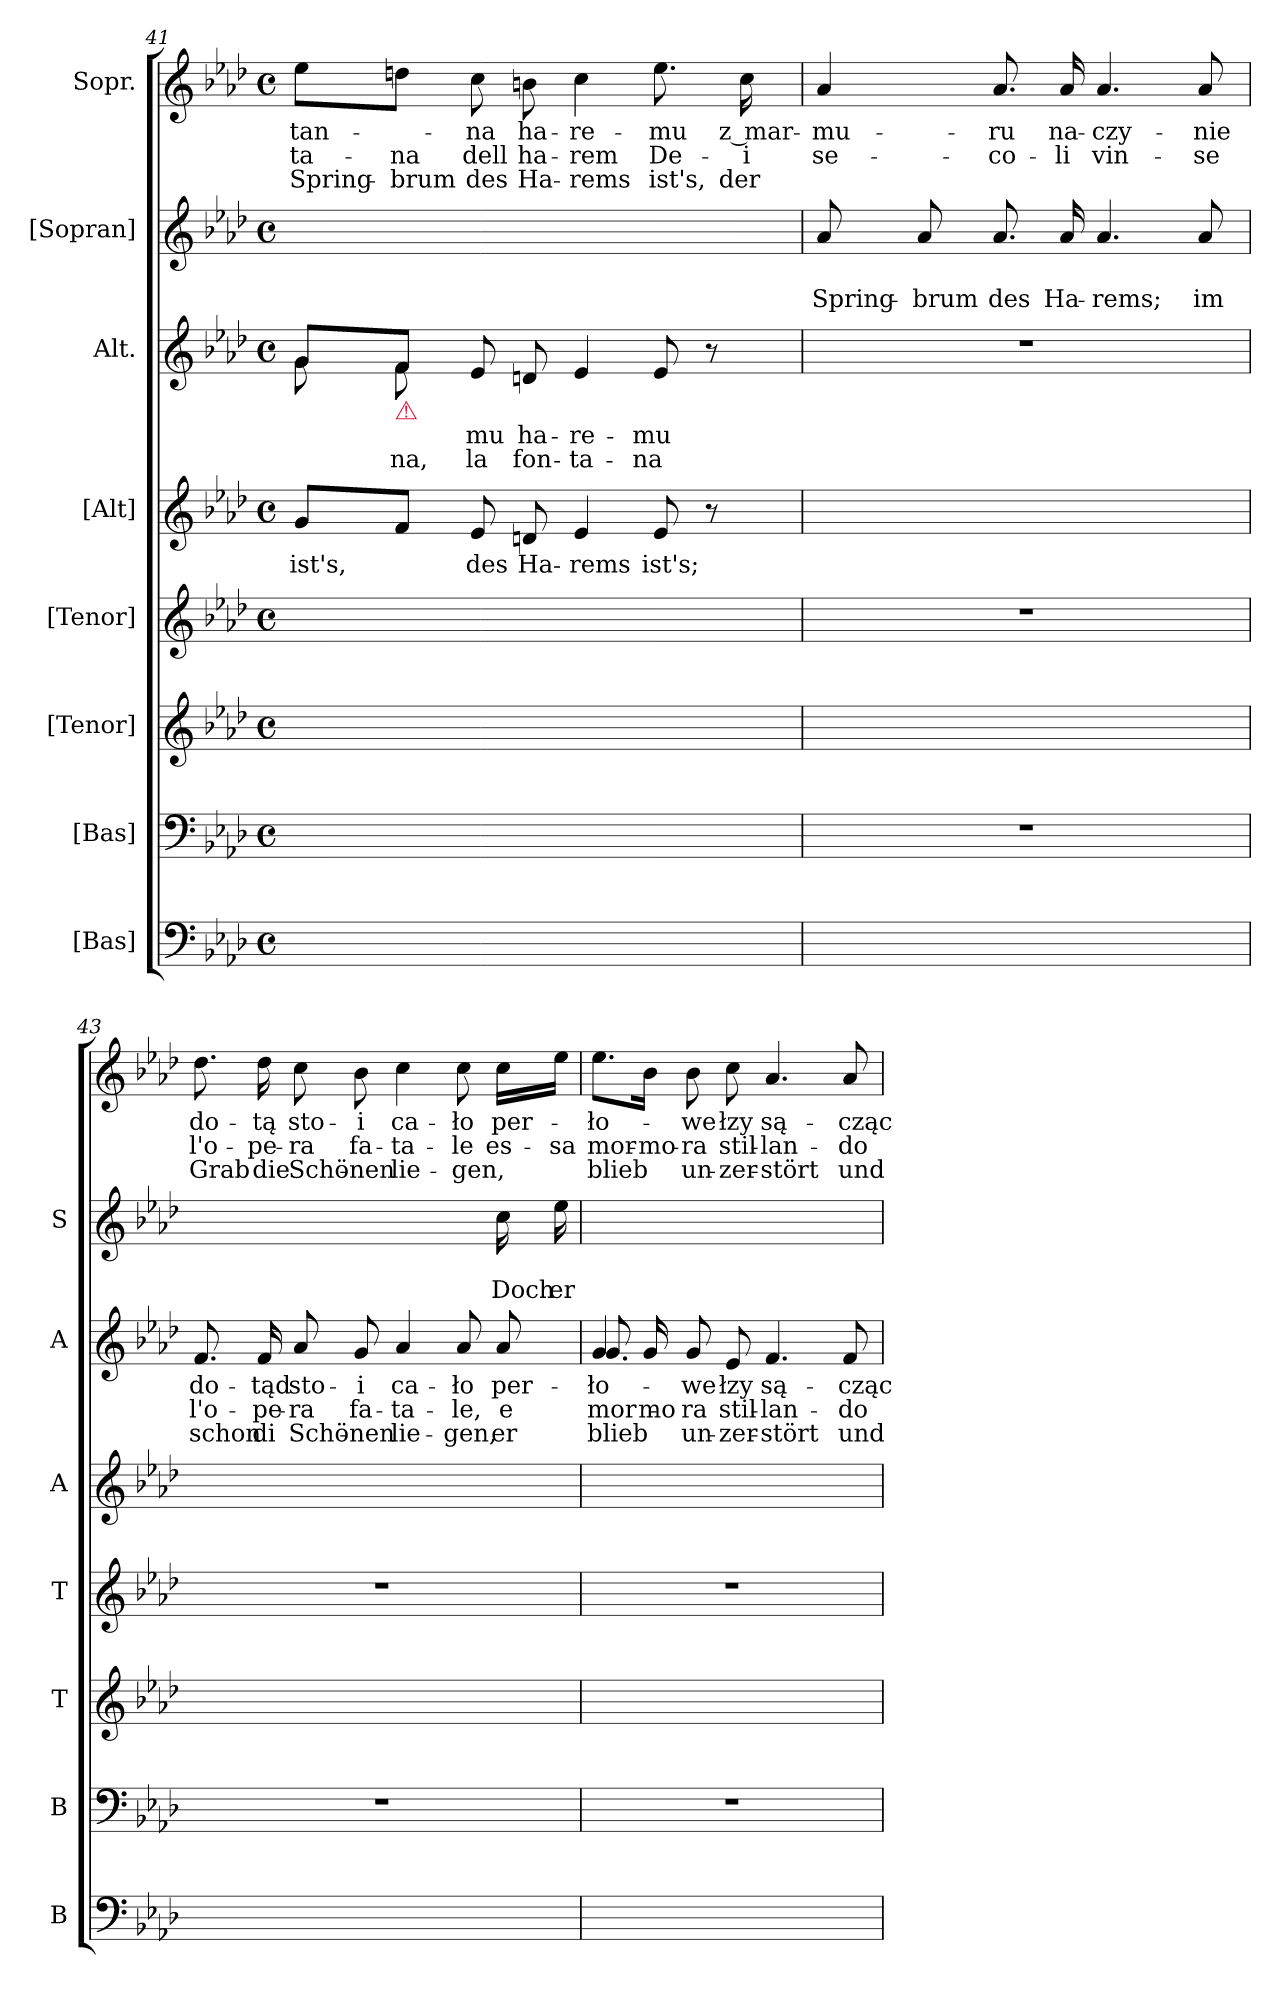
**kern	**kern	**kern	**kern	**kern	**text	**kern	**text	**text	**text	**kern	**text	**text	**kern	**text	**text	**text
*part8	*part7	*part6	*part5	*part4	*part4	*part3	*part3	*part3	*part3	*part2	*part2	*part2	*part1	*part1	*part1	*part1
*staff8	*staff7	*staff6	*staff5	*staff4	*staff4	*staff3	*staff3	*staff3	*staff3	*staff2	*staff2	*staff2	*staff1	*staff1	*staff1	*staff1
*I"[Bas]	*I"[Bas]	*I"[Tenor]	*I"[Tenor]	*I"[Alt]	*	*I"Alt.	*	*	*	*I"[Sopran]	*	*	*I"Sopr.	*	*	*
*I'B	*I'B	*I'T	*I'T	*I'A	*	*I'A	*	*	*	*I'S	*	*	*	*	*	*
*clefF4	*clefF4	*clefG2	*clefG2	*clefG2	*	*clefG2	*	*	*	*clefG2	*	*	*clefG2	*	*	*
*	*	*ITrd8c12	*ITrd8c12	*	*	*	*	*	*	*	*	*	*	*	*	*
*k[b-e-a-d-]	*k[b-e-a-d-]	*k[b-e-a-d-]	*k[b-e-a-d-]	*k[b-e-a-d-]	*	*k[b-e-a-d-]	*	*	*	*k[b-e-a-d-]	*	*	*k[b-e-a-d-]	*	*	*
*f:	*f:	*f:	*f:	*f:	*	*f:	*	*	*	*f:	*	*	*f:	*	*	*
*M4/4	*M4/4	*M4/4	*M4/4	*M4/4	*	*M4/4	*	*	*	*M4/4	*	*	*M4/4	*	*	*
*met(c)	*met(c)	*met(c)	*met(c)	*met(c)	*	*met(c)	*	*	*	*met(c)	*	*	*met(c)	*	*	*
=41	=41	=41	=41	=41	=41	=41	=41	=41	=41	=41	=41	=41	=41	=41	=41	=41
!	!	!	!	!	!	!LO:TX:b:color=crimson:t=⚠	!	!	!	!	!	!	!	!	!	!
!	!	!	!	!	!LO:LY:color=darkblue	!	!	!	!	!	!	!	!	!	!LO:LY:color=red	!LO:LY:color=darkblue
*	*	*	*	*	*	*^	*	*	*	*	*	*	*	*	*	*
1ryy	1ryy	1ryy	1ryy	8g/L	ist's,	8g/L	8g\	.	.	.	1ryy	.	.	8ee-\L	-tan-	ta-	Spring-
!	!	!	!	!	!	!LO:TX:b:color=crimson:t=⚠	!	!	!	!	!	!	!	!	!	!	!
!	!	!	!	!	!	!	!	!	!LO:LY:color=red	!	!	!	!	!	!	!LO:LY:color=red	!LO:LY:color=darkblue
.	.	.	.	8f/J	.	8f/J	8f\	.	-na,	.	.	.	.	8ddn\J	.	na	-brum
!	!	!	!	!	!LO:LY:color=darkblue	!	!	!	!LO:LY:color=red	!	!	!	!	!	!	!LO:LY:color=red	!LO:LY:color=darkblue
.	.	.	.	8e-/	des	8e-/	4ryy	-mu	la	.	.	.	.	8cc\	-na	dell	des
!	!	!	!	!	!LO:LY:color=darkblue	!	!	!	!LO:LY:color=red	!	!	!	!	!	!	!LO:LY:color=red	!LO:LY:color=darkblue
.	.	.	.	8dn/	Ha-	8dn/	.	ha-	fon-	.	.	.	.	8bn\	ha-	ha-	Ha-
!	!	!	!	!	!LO:LY:color=darkblue	!	!	!	!LO:LY:color=red	!	!	!	!	!	!	!LO:LY:color=red	!LO:LY:color=darkblue
.	.	.	.	4e-/	-rems	4e-/	2ryy	-re-	-ta-	.	.	.	.	4cc\	-re-	-rem	-rems
!	!	!	!	!	!LO:LY:color=darkblue	!	!	!	!LO:LY:color=red	!	!	!	!	!	!	!LO:LY:color=red	!LO:LY:color=darkblue
.	.	.	.	8e-/	ist's;	8e-/	.	-mu	-na	.	.	.	.	8.ee-\	-mu	De-	ist's,
.	.	.	.	8r	.	8r	.	.	.	.	.	.	.	.	.	.	.
!	!	!	!	!	!	!	!	!	!	!	!	!	!	!	!	!LO:LY:color=red	!LO:LY:color=darkblue
.	.	.	.	.	.	.	.	.	.	.	.	.	.	16cc\	z mar-	-i	der
*	*	*	*	*	*	*v	*v	*	*	*	*	*	*	*	*	*	*
=42	=42	=42	=42	=42	=42	=42	=42	=42	=42	=42	=42	=42	=42	=42	=42	=42
!	!	!	!	!	!	!	!	!	!	!	!	!LO:LY:color=darkblue	!	!	!LO:LY:color=red	!
1ryy	1r	1ryy	1r	1ryy	.	1r	.	.	.	8a-/	.	Spring-	4a-/	-mu-	se-	.
!	!	!	!	!	!	!	!	!	!	!	!	!LO:LY:color=darkblue	!	!	!	!
.	.	.	.	.	.	.	.	.	.	8a-/	.	-brum	.	.	.	.
!	!	!	!	!	!	!	!	!	!	!	!	!LO:LY:color=darkblue	!	!	!LO:LY:color=red	!
.	.	.	.	.	.	.	.	.	.	8.a-/	.	des	8.a-/	-ru	-co-	.
!	!	!	!	!	!	!	!	!	!	!	!	!LO:LY:color=darkblue	!	!	!LO:LY:color=red	!
.	.	.	.	.	.	.	.	.	.	16a-/	.	Ha-	16a-/	na-	-li	.
!	!	!	!	!	!	!	!	!	!	!	!	!LO:LY:color=darkblue	!	!	!LO:LY:color=red	!
.	.	.	.	.	.	.	.	.	.	4.a-/	.	-rems;	4.a-/	-czy-	vin-	.
!	!	!	!	!	!	!	!	!	!	!	!	!LO:LY:color=darkblue	!	!	!LO:LY:color=red	!
.	.	.	.	.	.	.	.	.	.	8a-/	.	im	8a-/	-nie	-se	.
=43	=43	=43	=43	=43	=43	=43	=43	=43	=43	=43	=43	=43	=43	=43	=43	=43
!	!	!	!	!	!	!	!	!LO:LY:color=red	!LO:LY:color=darkblue	!	!	!	!	!	!LO:LY:color=red	!LO:LY:color=darkblue
1ryy	1r	1ryy	1r	1ryy	.	8.f/	do-	l'o-	schon	2.ryy	.	.	8.dd-\	do-	l'o-	Grab
!	!	!	!	!	!	!	!	!LO:LY:color=red	!LO:LY:color=darkblue	!	!	!	!	!	!LO:LY:color=red	!LO:LY:color=darkblue
.	.	.	.	.	.	16f/	-tąd	-pe-	di	.	.	.	16dd-\	-tą	-pe-	die
!	!	!	!	!	!	!	!	!LO:LY:color=red	!LO:LY:color=darkblue	!	!	!	!	!	!LO:LY:color=red	!LO:LY:color=darkblue
.	.	.	.	.	.	8a-/	sto-	-ra	Schö-	.	.	.	8cc\	sto-	-ra	Schö-
!	!	!	!	!	!	!	!	!LO:LY:color=red	!LO:LY:color=darkblue	!	!	!	!	!	!LO:LY:color=red	!LO:LY:color=darkblue
.	.	.	.	.	.	8g/	-i	fa-	-nen	.	.	.	8b-\	-i	fa-	-nen
!	!	!	!	!	!	!	!	!LO:LY:color=red	!LO:LY:color=darkblue	!	!	!	!	!	!LO:LY:color=red	!LO:LY:color=darkblue
.	.	.	.	.	.	4a-/	ca-	-ta-	lie-	.	.	.	4cc\	ca-	-ta-	lie-
!	!	!	!	!	!	!	!	!LO:LY:color=red	!LO:LY:color=darkblue	!	!	!	!	!	!LO:LY:color=red	!LO:LY:color=darkblue
.	.	.	.	.	.	8a-/	-ło	-le,	-gen,	8ryy	.	.	8cc\	-ło	-le	-gen,
!	!	!	!	!	!	!	!	!LO:LY:color=red	!LO:LY:color=darkblue	!	!	!LO:LY:color=darkblue	!	!	!LO:LY:color=red	!
.	.	.	.	.	.	8a-/	per-	e	er	16cc\	.	Doch	16cc\LL	per-	es-	.
!	!	!	!	!	!	!	!	!	!	!	!	!LO:LY:color=darkblue	!	!	!LO:LY:color=red	!
.	.	.	.	.	.	.	.	.	.	16ee-\	.	er	16ee-\JJ	.	-sa	.
=44	=44	=44	=44	=44	=44	=44	=44	=44	=44	=44	=44	=44	=44	=44	=44	=44
!	!	!	!	!	!	!LO:TX:a:color=crimson:t=⚠	!	!	!	!	!	!	!	!	!	!
!	!	!	!	!	!	!	!	!LO:LY:color=red	!LO:LY:color=darkblue	!	!	!	!	!	!LO:LY:color=red	!LO:LY:color=darkblue
*	*	*	*	*	*	*^	*	*	*	*	*	*	*	*	*	*
1ryy	1r	1ryy	1r	1ryy	.	4g/	8.g/	-ło-	mor-	blieb	1ryy	.	.	8.ee-\L	-ło-	mor-	blieb
!	!	!	!	!	!	!	!	!	!LO:LY:color=red	!	!	!	!	!	!	!LO:LY:color=red	!
.	.	.	.	.	.	.	16gi/	.	-mo-	.	.	.	.	16b-\Jk	.	-mo-	.
!	!	!	!	!	!	!	!	!	!LO:LY:color=red	!LO:LY:color=darkblue	!	!	!	!	!	!LO:LY:color=red	!LO:LY:color=darkblue
.	.	.	.	.	.	8g/	4ryy	-we	ra	un-	.	.	.	8b-\	-we	-ra	un-
!	!	!	!	!	!	!	!	!	!LO:LY:color=red	!LO:LY:color=darkblue	!	!	!	!	!	!LO:LY:color=red	!LO:LY:color=darkblue
.	.	.	.	.	.	8e-/	.	łzy	stil-	-zer-	.	.	.	8cc\	łzy	stil-	-zer-
!	!	!	!	!	!	!	!	!	!LO:LY:color=red	!LO:LY:color=darkblue	!	!	!	!	!	!LO:LY:color=red	!LO:LY:color=darkblue
.	.	.	.	.	.	4.f/	2ryy	są-	-lan-	-stört	.	.	.	4.a-/	są-	-lan-	-stört
!	!	!	!	!	!	!	!	!	!LO:LY:color=red	!LO:LY:color=darkblue	!	!	!	!	!	!LO:LY:color=red	!LO:LY:color=darkblue
.	.	.	.	.	.	8f/	.	-cząc	-do	und	.	.	.	8a-/	-cząc	-do	und
*	*	*	*	*	*	*v	*v	*	*	*	*	*	*	*	*	*	*
=	=	=	=	=	=	=	=	=	=	=	=	=	=	=	=	=
*-	*-	*-	*-	*-	*-	*-	*-	*-	*-	*-	*-	*-	*-	*-	*-	*-
